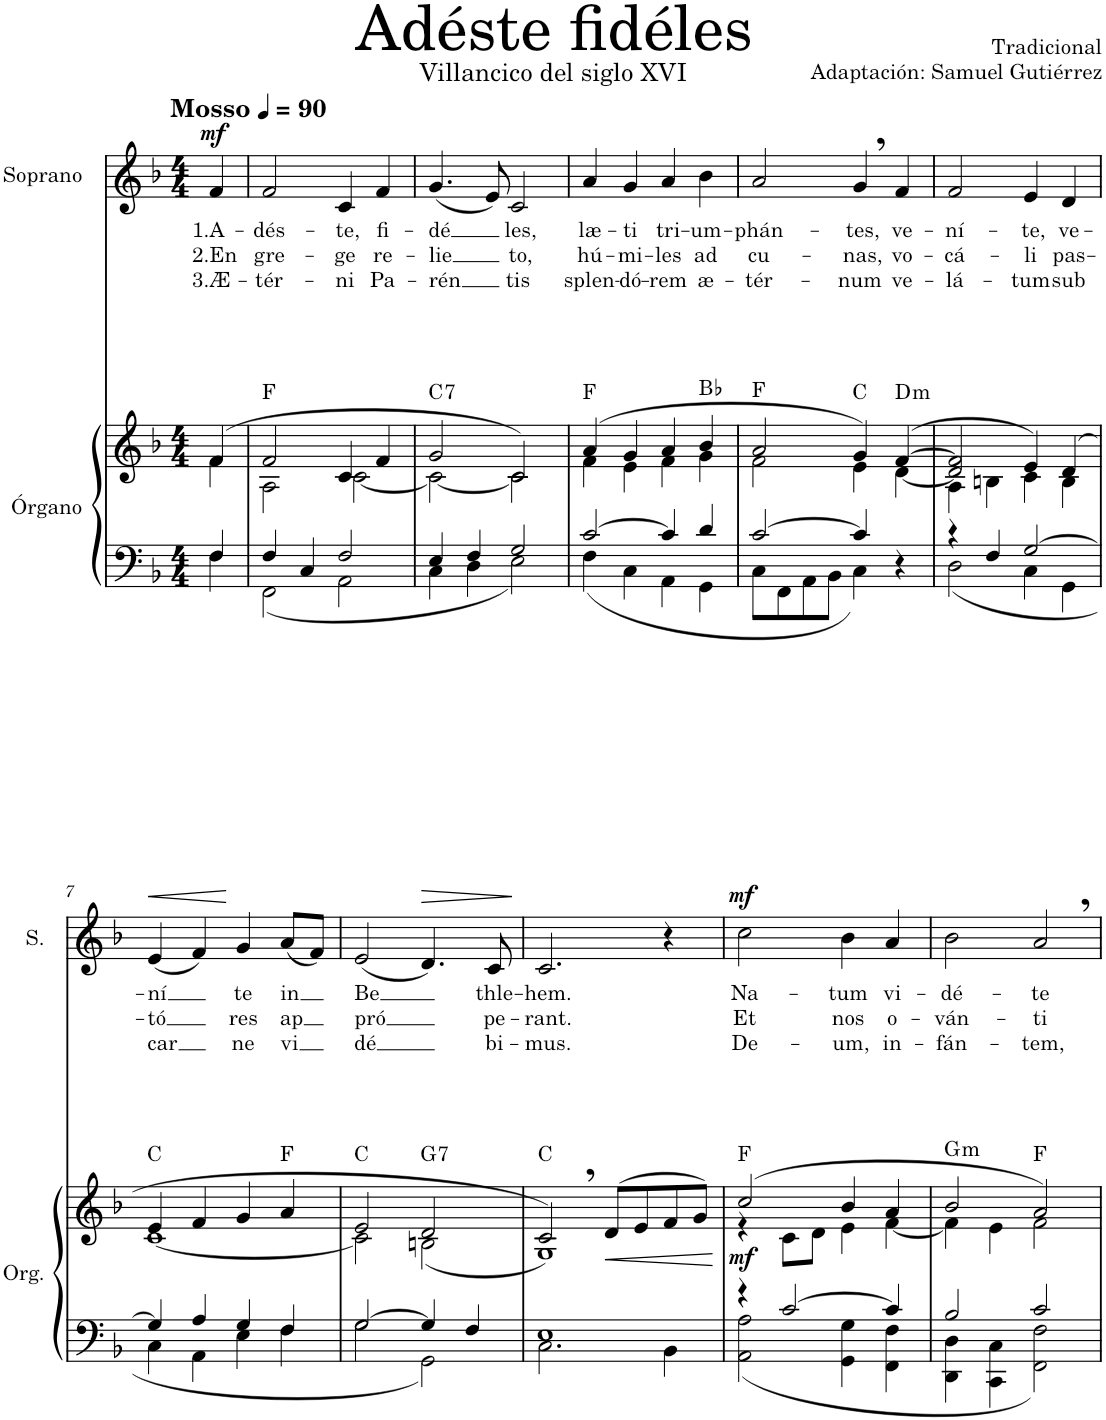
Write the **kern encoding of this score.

**kern	**kern	**dynam	**harte	**kern	**text	**text	**text	**dynam
*part2	*part2	*part2	*part2	*part1	*part1	*part1	*part1	*part1
*staff3	*staff2	*staff2/3	*	*staff1	*staff1	*staff1	*staff1	*staff1
*I"Órgano	*	*	*	*I"Soprano	*	*	*	*
*	*	*	*	*I'S.	*	*	*	*
*clefF4	*clefG2	*	*	*clefG2	*	*	*	*
*k[b-]	*k[b-]	*	*	*k[b-]	*	*	*	*
*M4/4	*M4/4	*	*	*M4/4	*	*	*	*
*MM90	*MM90	*	*	*MM90	*	*	*	*
=1	=1	=1	=1	=1	=1	=1	=1	=1
*^	*^	*	*	*	*	*	*	*
!	!	!	!	!	!	!LO:TX:a:B:t=Mosso	!	!	!	!
!	!	!	!	!	!	!	!LO:LY:b	!LO:LY:b	!LO:LY:b	!LO:DY:a
4F/	4F\	(4f/	4f\	.	.	4f/	1.A-	2.En	3.Æ-	mf
=2	=2	=2	=2	=2	=2	=2	=2	=2	=2	=2
!	!	!	!	!	!	!	!LO:LY:b	!LO:LY:b	!LO:LY:b	!
4F/	2FF\	2f/	2A\	.	F:maj	2f/	-dés-	gre-	-tér-	.
4C/	.	.	.	.	.	.	.	.	.	.
!	!	!	!	!	!	!	!LO:LY:b	!LO:LY:b	!LO:LY:b	!
2F/	2AA\	4c/	[2c\	.	.	4c/	-te,	-ge	-ni	.
!	!	!	!	!	!	!	!LO:LY:b	!LO:LY:b	!LO:LY:b	!
.	.	4f/	.	.	.	4f/	fi-	re-	Pa-	.
=3	=3	=3	=3	=3	=3	=3	=3	=3	=3	=3
!	!	!	!	!	!LO:H:kt=7	!	!LO:LY:b	!LO:LY:b	!LO:LY:b	!
4E/	4C\	2g/	2c\_	.	C:7	(4.g/	-dé	-lie	-rén	.
4F/	4D\	.	.	.	.	.	.	.	.	.
.	.	.	.	.	.	8e/)	.	.	.	.
!	!	!	!	!	!	!	!LO:LY:b	!LO:LY:b	!LO:LY:b	!
2G/	2E\	2c/)	2c\]	.	.	2c/	les,	to,	tis	.
=4	=4	=4	=4	=4	=4	=4	=4	=4	=4	=4
!	!	!	!	!	!	!	!LO:LY:b	!LO:LY:b	!LO:LY:b	!
[2c/	4F\	(4a/	4f\	.	F:maj	4a/	læ-	hú-	splen-	.
!	!	!	!	!	!	!	!LO:LY:b	!LO:LY:b	!LO:LY:b	!
.	4C\	4g/	4e\	.	.	4g/	-ti	-mi-	-dó-	.
!	!	!	!	!	!	!	!LO:LY:b	!LO:LY:b	!LO:LY:b	!
4c/]	4AA\	4a/	4f\	.	.	4a/	tri-	-les	-rem	.
!	!	!	!	!	!	!	!LO:LY:b	!LO:LY:b	!LO:LY:b	!
4d/	4GG\	4b-/	4g\	.	Bb:maj	4b-\	-um-	ad	æ-	.
=5	=5	=5	=5	=5	=5	=5	=5	=5	=5	=5
!	!	!	!	!	!	!	!LO:LY:b	!LO:LY:b	!LO:LY:b	!
[2c/	8C\L	2a/	2f\	.	F:maj	2a/	-phán-	cu-	-tér-	.
.	8FF\	.	.	.	.	.	.	.	.	.
.	8AA\	.	.	.	.	.	.	.	.	.
.	8BB-\J	.	.	.	.	.	.	.	.	.
!	!	!	!	!	!	!	!LO:LY:b	!LO:LY:b	!LO:LY:b	!
4c/]	4C\	4g/)	4e\	.	C:maj	4g,/	-tes,	-nas,	-num	.
!	!	!	!	!	!LO:H:kt=m	!	!LO:LY:b	!LO:LY:b	!LO:LY:b	!
4r	4ryy	([4f/	[4d\	.	D:min	4f/	ve-	vo-	ve-	.
=6	=6	=6	=6	=6	=6	=6	=6	=6	=6	=6
!	!	!	!	!	!	!	!LO:LY:b	!LO:LY:b	!LO:LY:b	!
4r	2D\	2d/] 2f/]	4A\	.	.	2f/	-ní-	-cá-	-lá-	.
4F/	.	.	4Bn\	.	.	.	.	.	.	.
!	!	!	!	!	!	!	!LO:LY:b	!LO:LY:b	!LO:LY:b	!
[2G/	4C\	4e/)	4c\	.	.	4e/	-te,	-li	-tum	.
!	!	!	!	!	!	!	!LO:LY:b	!LO:LY:b	!LO:LY:b	!
.	4GG\	(4d/	4B\	.	.	4d/	ve-	pas-	sub	.
!!LO:LB:g=z
=7	=7	=7	=7	=7	=7	=7	=7	=7	=7	=7
!	!	!	!	!	!	!	!LO:LY:b	!LO:LY:b	!LO:LY:b	!LO:HP:b
4G/]	4C\	4e/	[1c	.	C:maj	(4e/	-ní	-tó	car	<
4A/	4AA\	4f/	.	.	.	4f/)	.	.	.	.
!	!	!	!	!	!	!	!LO:LY:b	!LO:LY:b	!LO:LY:b	!
4G/	4E\	4g/	.	.	.	4g/	te	res	ne	[
!	!	!	!	!	!	!	!LO:LY:b	!LO:LY:b	!LO:LY:b	!
4F/	4F\	4a/	.	.	F:maj	(8a/L	in	ap	vi	.
.	.	.	.	.	.	8f/J)	.	.	.	.
=8	=8	=8	=8	=8	=8	=8	=8	=8	=8	=8
!	!	!	!	!	!	!	!LO:LY:b	!LO:LY:b	!LO:LY:b	!
[2G/	2G\	2e/	2c\]	.	C:maj	(2e/	Be	pró	dé	.
!	!	!	!	!	!LO:H:kt=7	!	!	!	!	!LO:HP:b
4G/]	2GG\	2d/	(2Bn\	.	G:7	4.d/)	.	.	.	>
4F/	.	.	.	.	.	.	.	.	.	.
!	!	!	!	!	!	!	!LO:LY:b	!LO:LY:b	!LO:LY:b	!
.	.	.	.	.	.	8c/	thle-	pe-	bi-	.
*v	*v	*	*	*	*	*	*	*	*	*
*	*v	*v	*	*	*	*	*	*	*
.	.	.	.	.	.	.	.	]
=9	=9	=9	=9	=9	=9	=9	=9	=9
*^	*^	*	*	*	*	*	*	*
!	!	!	!	!	!	!	!LO:LY:b	!LO:LY:b	!LO:LY:b	!
1E	2.C\	2c,/)	1G)	.	C:maj	2.c/	-hem.	-rant.	-mus.	.
!	!	!	!	!LO:HP:b	!	!	!	!	!	!
.	.	(8d/L	.	<	.	.	.	.	.	.
.	.	8e/	.	.	.	.	.	.	.	.
.	4BB-\	8f/	.	.	.	4r	.	.	.	.
.	.	8g/J)	.	.	.	.	.	.	.	.
*v	*v	*	*	*	*	*	*	*	*	*
*	*v	*v	*	*	*	*	*	*	*
.	.	[	.	.	.	.	.	.
=10	=10	=10	=10	=10	=10	=10	=10	=10
*^	*^	*	*	*	*	*	*	*
!	!	!	!	!LO:DY:b	!	!	!LO:LY:b	!LO:LY:b	!LO:LY:b	!LO:DY:a
4r	2AA\ 2A\	(2cc/	4r	mf	F:maj	2cc\	Na-	Et	De-	mf
[2c/	.	.	8c\L	.	.	.	.	.	.	.
.	.	.	8d\J	.	.	.	.	.	.	.
!	!	!	!	!	!	!	!LO:LY:b	!LO:LY:b	!LO:LY:b	!
.	4GG\ 4G\	4b-/	4e\	.	.	4b-\	-tum	nos	-um,	.
!	!	!	!	!	!	!	!LO:LY:b	!LO:LY:b	!LO:LY:b	!
4c/]	4FF\ 4F\	4a/	[4f\	.	.	4a/	vi-	o-	in-	.
=11	=11	=11	=11	=11	=11	=11	=11	=11	=11	=11
!	!	!	!	!	!LO:H:kt=m	!	!LO:LY:b	!LO:LY:b	!LO:LY:b	!
2B-/	4DD\ 4D\	2b-/	4f\]	.	G:min	2b-\	-dé-	-ván-	-fán-	.
.	4CC\ 4C\	.	4e\	.	.	.	.	.	.	.
!	!	!	!	!	!	!	!LO:LY:b	!LO:LY:b	!LO:LY:b	!
2c/	2FF\ 2F\	2a/)	2f\	.	F:maj	2a,/	-te	-ti	-tem,	.
*v	*v	*	*	*	*	*	*	*	*	*
*	*v	*v	*	*	*	*	*	*	*
=	=	=	=	=	=	=	=	=
*-	*-	*-	*-	*-	*-	*-	*-	*-
